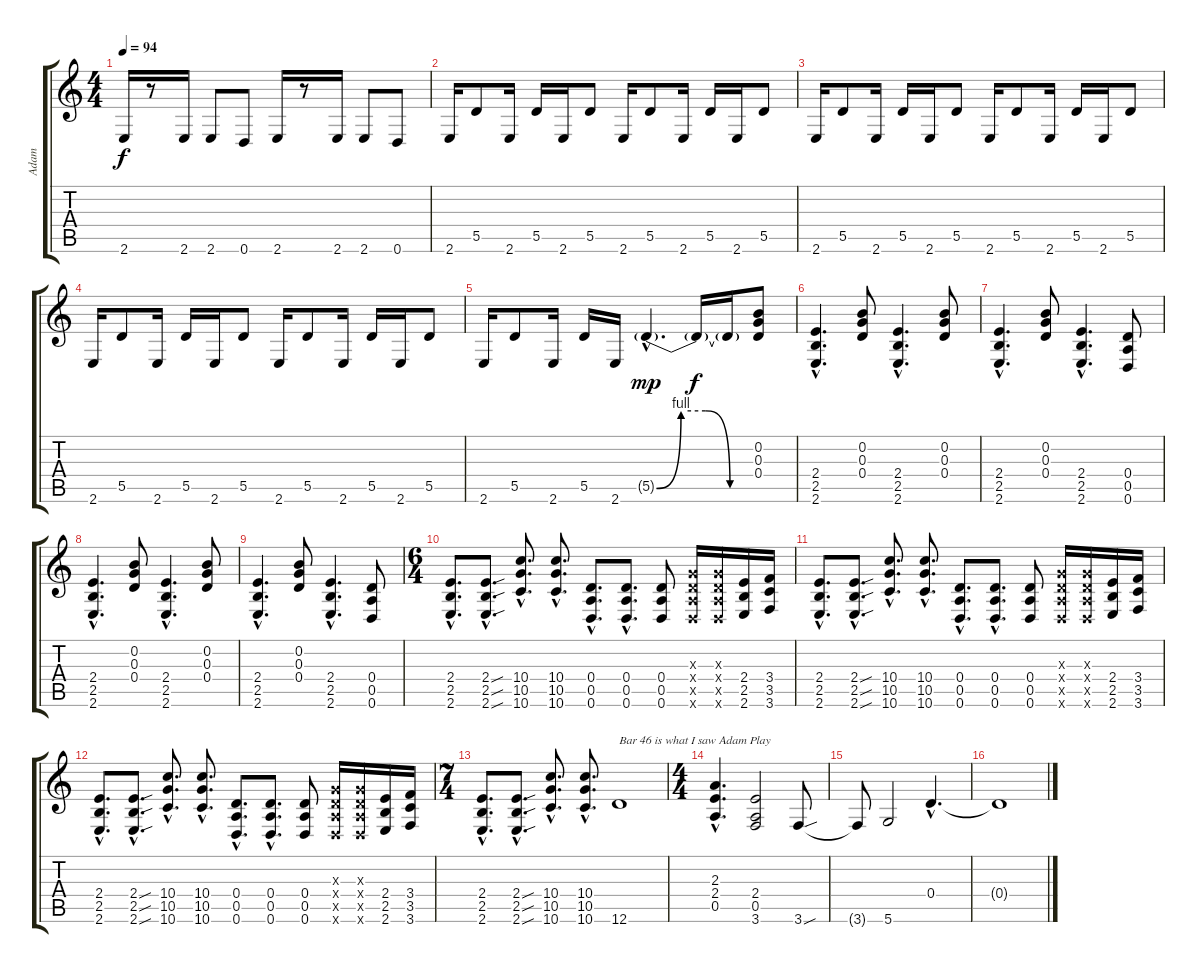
\track ("Adam" "Adam") {instrument distortionguitar}
\staff {score tabs}
\tuning (E4 B3 G3 D3 A2 D2) {hide}
\ts (4 4)
\tempo 94
\clef g2
\ks c
2.6.16{dy f} r.8 2.6.16 2.6.8 0.6.8 2.6.16 r.8 2.6.16 2.6.8 0.6.8 |
2.6.16 5.5.8 2.6.16 5.5.16 2.6.16 5.5.8 2.6.16 5.5.8 2.6.16 5.5.16 2.6.16 5.5.8 |
2.6.16 5.5.8 2.6.16 5.5.16 2.6.16 5.5.8 2.6.16 5.5.8 2.6.16 5.5.16 2.6.16 5.5.8 |
2.6.16 5.5.8 2.6.16 5.5.16 2.6.16 5.5.8 2.6.16 5.5.8 2.6.16 5.5.16 2.6.16 5.5.8 |
2.6.16 5.5.8 2.6.16 5.5.16 2.6.16 5.5{be (custom 0 0 15 4 30 4 45 0 60 0) g hac}.4{d dy mp instrument distortionguitar} 5.5{t}.16{dy f} 5.5{t}.16 (0.2 0.3 0.4).8 |
(2.4{hac} 2.5{hac} 2.6{hac}).4{d instrument distortionguitar} (0.2 0.3 0.4).8 (2.4{hac} 2.5{hac} 2.6{hac}).4{d} (0.2 0.3 0.4).8 |
(2.4{hac} 2.5{hac} 2.6{hac}).4{d} (0.2 0.3 0.4).8 (2.4{hac} 2.5{hac} 2.6{hac}).4{d} (0.4 0.5 0.6).8 |
(2.4{hac} 2.5{hac} 2.6{hac}).4{d} (0.2 0.3 0.4).8 (2.4{hac} 2.5{hac} 2.6{hac}).4{d} (0.2 0.3 0.4).8 |
(2.4{hac} 2.5{hac} 2.6{hac}).4{d} (0.2 0.3 0.4).8 (2.4{hac} 2.5{hac} 2.6{hac}).4{d} (0.4 0.5 0.6).8 |
\ts (6 4)
(2.4{hac} 2.5{hac} 2.6{hac}).8{d} (2.4{sou hac} 2.5{sou hac} 2.6{sou hac}).8{d} (10.4{hac} 10.5{hac} 10.6{hac}).8{d} (10.4{hac} 10.5{hac} 10.6{hac}).8{d} (0.4{hac} 0.5{hac} 0.6{hac}).8{d} (0.4{hac} 0.5{hac} 0.6{hac}).8{d} (0.4 0.5 0.6).8 (0.3{x} 0.4{x} 0.5{x} 0.6{x}).16 (0.3{x} 0.4{x} 0.5{x} 0.6{x}).16 (2.4 2.5 2.6).16 (3.4 3.5 3.6).16 |
(2.4{hac} 2.5{hac} 2.6{hac}).8{d} (2.4{sou hac} 2.5{sou hac} 2.6{sou hac}).8{d} (10.4{hac} 10.5{hac} 10.6{hac}).8{d} (10.4{hac} 10.5{hac} 10.6{hac}).8{d} (0.4{hac} 0.5{hac} 0.6{hac}).8{d} (0.4{hac} 0.5{hac} 0.6{hac}).8{d} (0.4 0.5 0.6).8 (0.3{x} 0.4{x} 0.5{x} 0.6{x}).16 (0.3{x} 0.4{x} 0.5{x} 0.6{x}).16 (2.4 2.5 2.6).16 (3.4 3.5 3.6).16 |
(2.4{hac} 2.5{hac} 2.6{hac}).8{d} (2.4{sou hac} 2.5{sou hac} 2.6{sou hac}).8{d} (10.4{hac} 10.5{hac} 10.6{hac}).8{d} (10.4{hac} 10.5{hac} 10.6{hac}).8{d} (0.4{hac} 0.5{hac} 0.6{hac}).8{d} (0.4{hac} 0.5{hac} 0.6{hac}).8{d} (0.4 0.5 0.6).8 (0.3{x} 0.4{x} 0.5{x} 0.6{x}).16 (0.3{x} 0.4{x} 0.5{x} 0.6{x}).16 (2.4 2.5 2.6).16 (3.4 3.5 3.6).16 |
\ts (7 4)
(2.4{hac} 2.5{hac} 2.6{hac}).8{d} (2.4{sou hac} 2.5{sou hac} 2.6{sou hac}).8{d} (10.4{hac} 10.5{hac} 10.6{hac}).8{d} (10.4{hac} 10.5{hac} 10.6{hac}).8{d} 12.6.1{txt "Bar 46 is what I saw Adam Play"} |
\ts (4 4)
(2.3{hac} 2.4{hac} 0.5{hac}).4{d} (2.4 0.5 3.6).2 3.6{sou}.8 |
3.6{t}.8 5.6.2 0.4{hac}.4{d} |
0.4{t}.1
